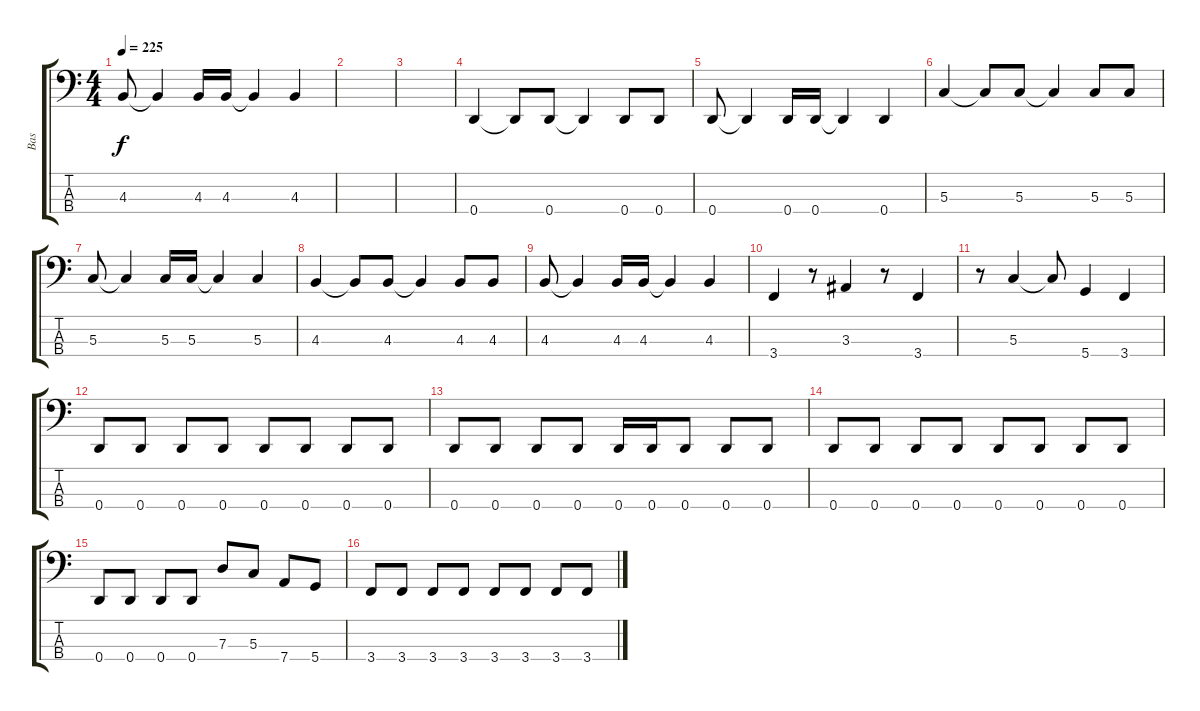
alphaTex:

\track ("Bas" "Bas") {instrument electricbassfinger}
\staff {score tabs}
\tuning (F2 C2 G1 D1) {hide}
\ts (4 4)
\tempo 225
\clef f4
\ks c
4.3.8{dy f} 4.3{t}.4 4.3.16 4.3.16 4.3{t}.4 4.3.4 |
|
|
0.4.4 0.4{t}.8 0.4.8 0.4{t}.4 0.4.8 0.4.8 |
0.4.8 0.4{t}.4 0.4.16 0.4.16 0.4{t}.4 0.4.4 |
5.3.4 5.3{t}.8 5.3.8 5.3{t}.4 5.3.8 5.3.8 |
5.3.8 5.3{t}.4 5.3.16 5.3.16 5.3{t}.4 5.3.4 |
4.3.4 4.3{t}.8 4.3.8 4.3{t}.4 4.3.8 4.3.8 |
4.3.8 4.3{t}.4 4.3.16 4.3.16 4.3{t}.4 4.3.4 |
3.4.4 r.8 3.3.4 r.8 3.4.4 |
r.8 5.3.4 5.3{t}.8 5.4.4 3.4.4 |
0.4.8 0.4.8 0.4.8 0.4.8 0.4.8 0.4.8 0.4.8 0.4.8 |
0.4.8 0.4.8 0.4.8 0.4.8 0.4.16 0.4.16 0.4.8 0.4.8 0.4.8 |
0.4.8 0.4.8 0.4.8 0.4.8 0.4.8 0.4.8 0.4.8 0.4.8 |
0.4.8 0.4.8 0.4.8 0.4.8 7.3.8 5.3.8 7.4.8 5.4.8 |
3.4.8 3.4.8 3.4.8 3.4.8 3.4.8 3.4.8 3.4.8 3.4.8
